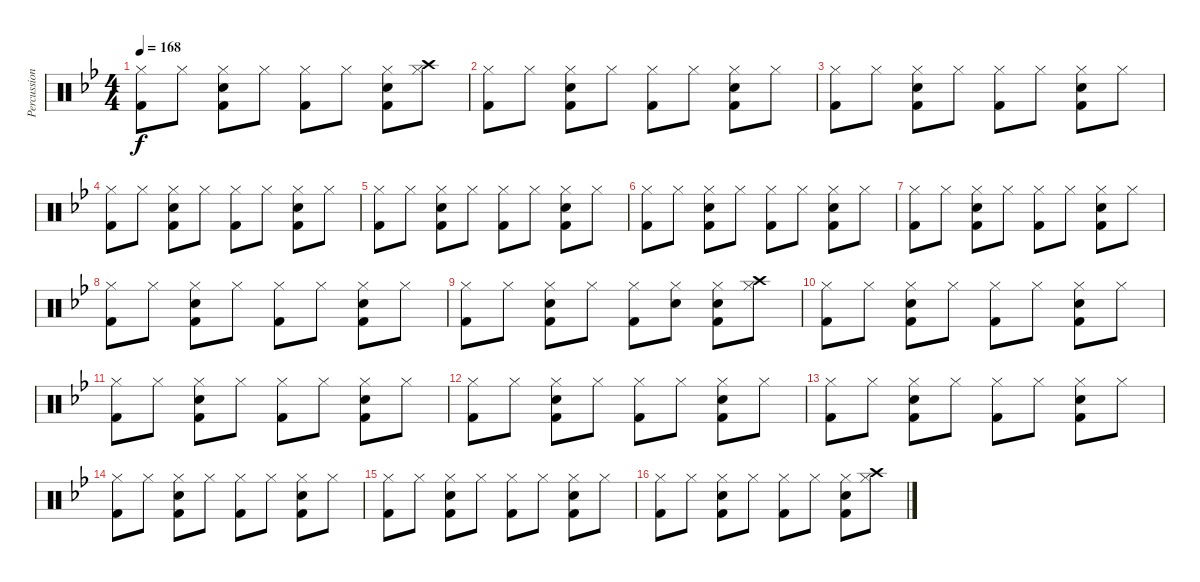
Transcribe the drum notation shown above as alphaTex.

\track ("Percussion" "Percussion") {instrument percussion}
\staff {score}
\articulation defaults
\ts (4 4)
\tempo 168
\clef neutral
\ks bb
("Hi-Hat (closed)" "Kick (hit) 2").8{dy f} "Hi-Hat (closed)".8 ("Hi-Hat (closed)" "Snare (hit) 2" "Kick (hit) 2").8 "Hi-Hat (closed)".8 ("Hi-Hat (closed)" "Kick (hit) 2").8 "Hi-Hat (closed)".8 ("Hi-Hat (closed)" "Snare (hit) 2" "Kick (hit) 2").8 ("Crash high (hit)" "Hi-Hat (closed)").8 |
("Hi-Hat (closed)" "Kick (hit) 2").8 "Hi-Hat (closed)".8 ("Hi-Hat (closed)" "Snare (hit) 2" "Kick (hit) 2").8 "Hi-Hat (closed)".8 ("Hi-Hat (closed)" "Kick (hit) 2").8 "Hi-Hat (closed)".8 ("Hi-Hat (closed)" "Snare (hit) 2" "Kick (hit) 2").8 "Hi-Hat (closed)".8 |
("Hi-Hat (closed)" "Kick (hit) 2").8 "Hi-Hat (closed)".8 ("Hi-Hat (closed)" "Snare (hit) 2" "Kick (hit) 2").8 "Hi-Hat (closed)".8 ("Hi-Hat (closed)" "Kick (hit) 2").8 "Hi-Hat (closed)".8 ("Hi-Hat (closed)" "Snare (hit) 2" "Kick (hit) 2").8 "Hi-Hat (closed)".8 |
("Hi-Hat (closed)" "Kick (hit) 2").8 "Hi-Hat (closed)".8 ("Hi-Hat (closed)" "Snare (hit) 2" "Kick (hit) 2").8 "Hi-Hat (closed)".8 ("Hi-Hat (closed)" "Kick (hit) 2").8 "Hi-Hat (closed)".8 ("Hi-Hat (closed)" "Snare (hit) 2" "Kick (hit) 2").8 "Hi-Hat (closed)".8 |
("Hi-Hat (closed)" "Kick (hit) 2").8 "Hi-Hat (closed)".8 ("Hi-Hat (closed)" "Snare (hit) 2" "Kick (hit) 2").8 "Hi-Hat (closed)".8 ("Hi-Hat (closed)" "Kick (hit) 2").8 "Hi-Hat (closed)".8 ("Hi-Hat (closed)" "Snare (hit) 2" "Kick (hit) 2").8 "Hi-Hat (closed)".8 |
("Hi-Hat (closed)" "Kick (hit) 2").8 "Hi-Hat (closed)".8 ("Hi-Hat (closed)" "Snare (hit) 2" "Kick (hit) 2").8 "Hi-Hat (closed)".8 ("Hi-Hat (closed)" "Kick (hit) 2").8 "Hi-Hat (closed)".8 ("Hi-Hat (closed)" "Snare (hit) 2" "Kick (hit) 2").8 "Hi-Hat (closed)".8 |
("Hi-Hat (closed)" "Kick (hit) 2").8 "Hi-Hat (closed)".8 ("Hi-Hat (closed)" "Snare (hit) 2" "Kick (hit) 2").8 "Hi-Hat (closed)".8 ("Hi-Hat (closed)" "Kick (hit) 2").8 "Hi-Hat (closed)".8 ("Hi-Hat (closed)" "Snare (hit) 2" "Kick (hit) 2").8 "Hi-Hat (closed)".8 |
("Hi-Hat (closed)" "Kick (hit) 2").8 "Hi-Hat (closed)".8 ("Hi-Hat (closed)" "Snare (hit) 2" "Kick (hit) 2").8 "Hi-Hat (closed)".8 ("Hi-Hat (closed)" "Kick (hit) 2").8 "Hi-Hat (closed)".8 ("Hi-Hat (closed)" "Snare (hit) 2" "Kick (hit) 2").8 "Hi-Hat (closed)".8 |
("Hi-Hat (closed)" "Kick (hit) 2").8 "Hi-Hat (closed)".8 ("Hi-Hat (closed)" "Snare (hit) 2" "Kick (hit) 2").8 "Hi-Hat (closed)".8 ("Hi-Hat (closed)" "Kick (hit) 2").8 ("Hi-Hat (closed)" "Snare (hit) 2").8 ("Hi-Hat (closed)" "Snare (hit) 2" "Kick (hit) 2").8 ("Crash high (hit)" "Hi-Hat (closed)").8 |
("Hi-Hat (closed)" "Kick (hit) 2").8 "Hi-Hat (closed)".8 ("Hi-Hat (closed)" "Snare (hit) 2" "Kick (hit) 2").8 "Hi-Hat (closed)".8 ("Hi-Hat (closed)" "Kick (hit) 2").8 "Hi-Hat (closed)".8 ("Hi-Hat (closed)" "Snare (hit) 2" "Kick (hit) 2").8 "Hi-Hat (closed)".8 |
("Hi-Hat (closed)" "Kick (hit) 2").8 "Hi-Hat (closed)".8 ("Hi-Hat (closed)" "Snare (hit) 2" "Kick (hit) 2").8 "Hi-Hat (closed)".8 ("Hi-Hat (closed)" "Kick (hit) 2").8 "Hi-Hat (closed)".8 ("Hi-Hat (closed)" "Snare (hit) 2" "Kick (hit) 2").8 "Hi-Hat (closed)".8 |
("Hi-Hat (closed)" "Kick (hit) 2").8 "Hi-Hat (closed)".8 ("Hi-Hat (closed)" "Snare (hit) 2" "Kick (hit) 2").8 "Hi-Hat (closed)".8 ("Hi-Hat (closed)" "Kick (hit) 2").8 "Hi-Hat (closed)".8 ("Hi-Hat (closed)" "Snare (hit) 2" "Kick (hit) 2").8 "Hi-Hat (closed)".8 |
("Hi-Hat (closed)" "Kick (hit) 2").8 "Hi-Hat (closed)".8 ("Hi-Hat (closed)" "Snare (hit) 2" "Kick (hit) 2").8 "Hi-Hat (closed)".8 ("Hi-Hat (closed)" "Kick (hit) 2").8 "Hi-Hat (closed)".8 ("Hi-Hat (closed)" "Snare (hit) 2" "Kick (hit) 2").8 "Hi-Hat (closed)".8 |
("Hi-Hat (closed)" "Kick (hit) 2").8 "Hi-Hat (closed)".8 ("Hi-Hat (closed)" "Snare (hit) 2" "Kick (hit) 2").8 "Hi-Hat (closed)".8 ("Hi-Hat (closed)" "Kick (hit) 2").8 "Hi-Hat (closed)".8 ("Hi-Hat (closed)" "Snare (hit) 2" "Kick (hit) 2").8 "Hi-Hat (closed)".8 |
("Hi-Hat (closed)" "Kick (hit) 2").8 "Hi-Hat (closed)".8 ("Hi-Hat (closed)" "Snare (hit) 2" "Kick (hit) 2").8 "Hi-Hat (closed)".8 ("Hi-Hat (closed)" "Kick (hit) 2").8 "Hi-Hat (closed)".8 ("Hi-Hat (closed)" "Snare (hit) 2" "Kick (hit) 2").8 "Hi-Hat (closed)".8 |
("Hi-Hat (closed)" "Kick (hit) 2").8 "Hi-Hat (closed)".8 ("Hi-Hat (closed)" "Snare (hit) 2" "Kick (hit) 2").8 "Hi-Hat (closed)".8 ("Hi-Hat (closed)" "Kick (hit) 2").8 "Hi-Hat (closed)".8 ("Hi-Hat (closed)" "Snare (hit) 2" "Kick (hit) 2").8 ("Crash high (hit)" "Hi-Hat (closed)").8
